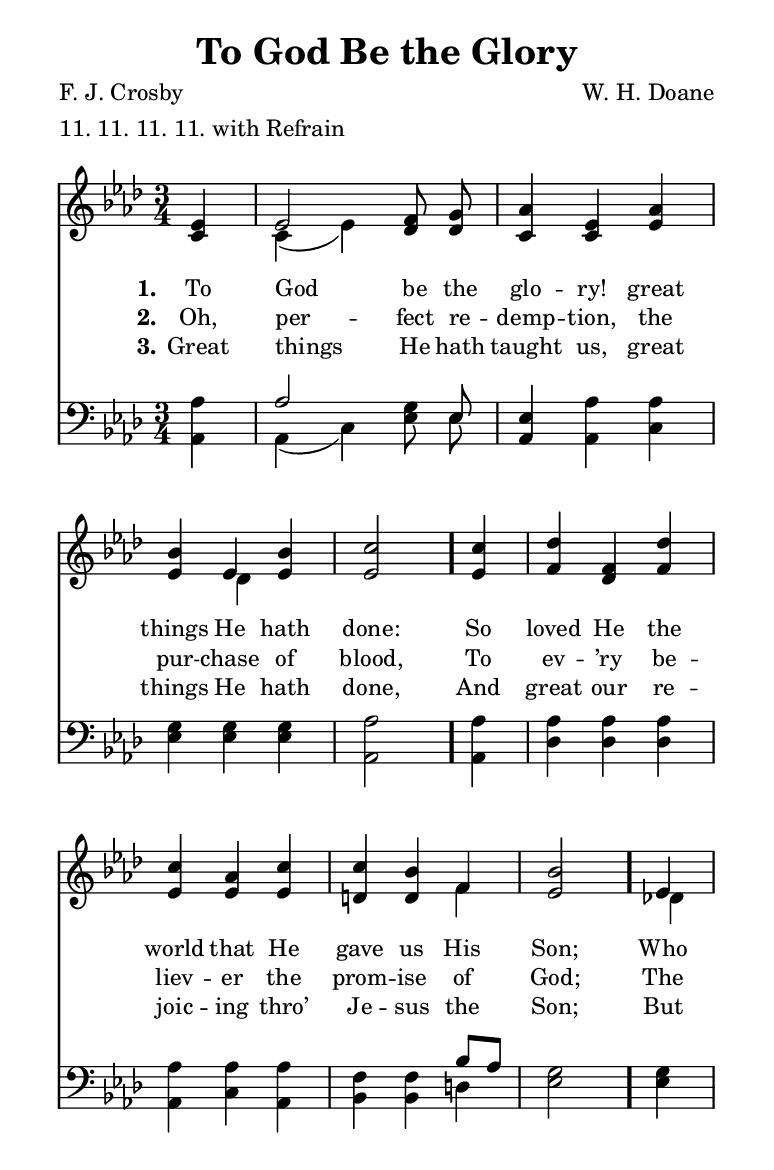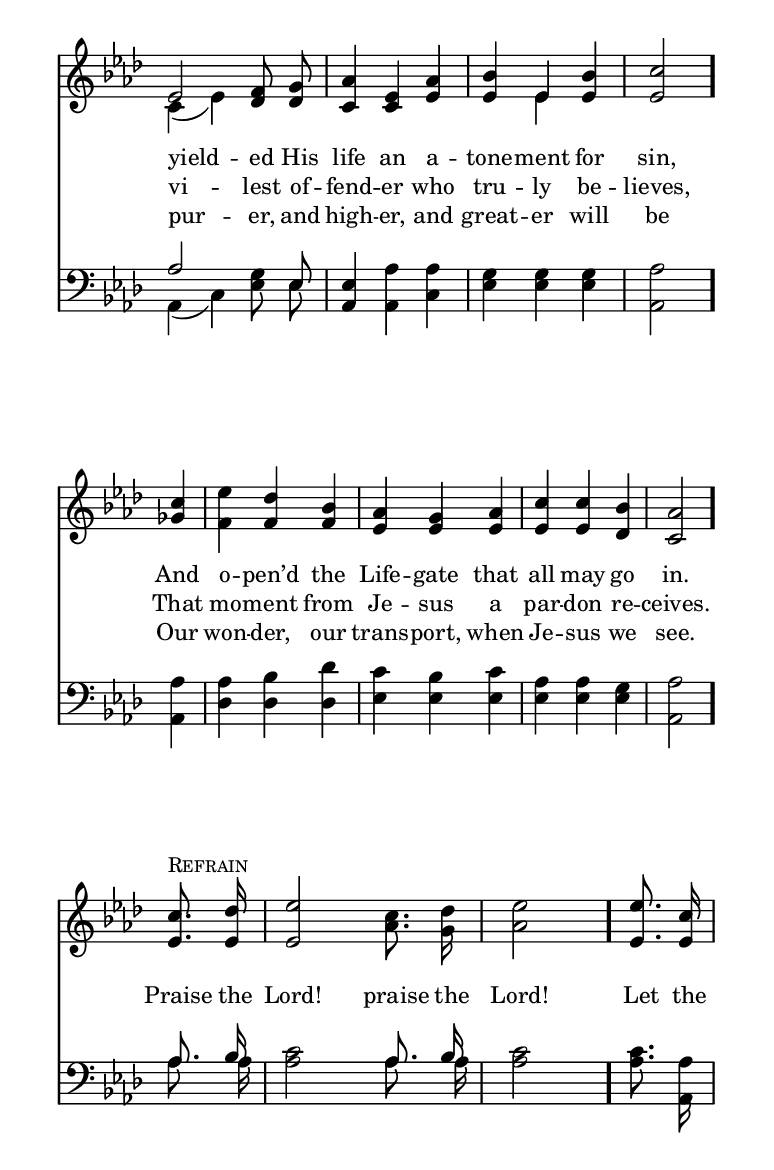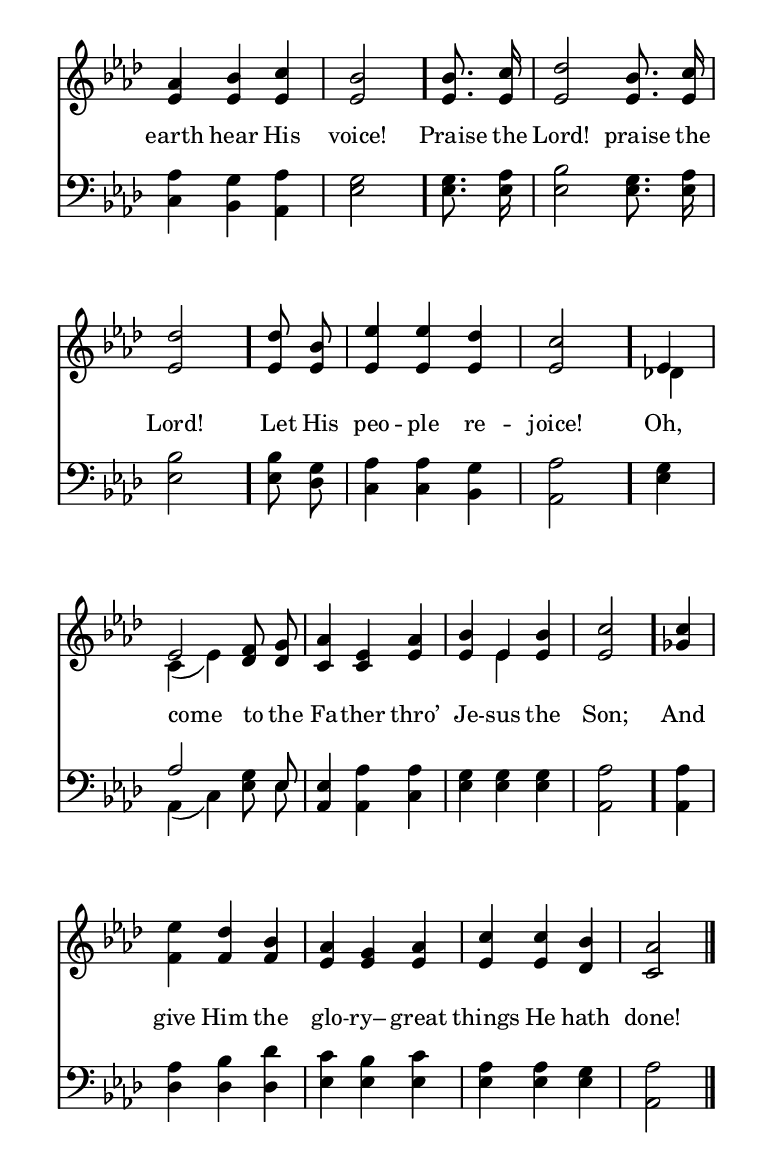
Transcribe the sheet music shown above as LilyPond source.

\include "common/global.ily"
\paper {
  \include "common/paper.ily"
  ragged-last-bottom = ##t
  system-count = #(cond (is-eogsized 6) (#t #f))
  systems-per-page = #(cond (is-eogsized 5) (#t #f))
}

\header{
  %gospel
  hymnnumber = "130"
  title = "To God Be the Glory"
  tunename = ""
  meter = "11. 11. 11. 11. with Refrain"
  poet = "F. J. Crosby"
  composer = "W. H. Doane"
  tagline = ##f
}

% for fermata in MIDI
ta = { \tempo 4=100 }
tb = { \tempo 4=50 }

patternAA = { c4 | c2      c8 c8 | c4 c4 c4 | c4 c4 c4 | c2 }
patternAB = { c4 | c4( c4) c8 c8 | c4 c4 c4 | c4 c4 c4 | c2 }

patternBA = { c4 | c4 c4 c4 | c4 c4 c4 | c4 c4 c4      | c2 }
patternBB = { c4 | c4 c4 c4 | c4 c4 c4 | c4 c4 c8[ c8] | c2 }

patternCA = { c8. c16 | c2 c8. c16 | c2 }
patternCB = { c8. c16 | c4 c4 c4 | c2 }
patternCC = { c8  c8  | c4 c4 c4 | c2 }

global = {
  \include "common/overrides.ily"
  \override Staff.TimeSignature.style = #'numbered
  \time 3/4
  \override Score.MetronomeMark.transparent = ##t % hide all fermata changes too
  \ta
  \key aes \major
  \partial 4
  \autoBeamOff
}

notesSoprano = {
\global
\relative c' {

  \changePitch \patternAA { ees | ees f g | aes ees aes | bes ees, bes' | c }
  \changePitch \patternBA { c des f, des' | c aes c | c bes f | bes }
  \changePitch \patternAA { ees, | ees f g | aes ees aes | bes ees, bes' | c }
  \changePitch \patternBA { c | ees des bes | aes g aes | c c bes | aes }

  << s^\markup { \small \caps "Refrain" }
  \changePitch \patternCA { c des | ees c des | ees } >>
  \changePitch \patternCB { ees c | aes bes c | bes }
  \changePitch \patternCA { bes c | des bes c | des }
  \changePitch \patternCC { des bes | ees ees des | c }
  \changePitch \patternAA { ees, | ees f g | aes ees aes | bes ees, bes' | c }
  \changePitch \patternBA { c | ees des bes | aes g aes | c c bes | aes }

  \bar "|."

}
}

notesAlto = {
\global
\relative e' {

  \changePitch \patternAB { c | c ees des des | c c ees | ees des ees | ees }
  \changePitch \patternBA { ees | f des f | ees ees ees | d d f | ees }
  \changePitch \patternAB { des! | c ees des des | c c ees | ees ees ees | ees }
  \changePitch \patternBA { ges | f f f | ees ees ees | ees ees des | c }

  \changePitch \patternCA { ees ees | ees aes g | aes }
  \changePitch \patternCB { ees ees | ees ees ees | ees }
  \changePitch \patternCA { ees ees | ees ees ees | ees }
  \changePitch \patternCC { ees ees | ees ees ees | ees }
  \changePitch \patternAB { des! | c ees des des | c c ees | ees ees ees | ees }
  \changePitch \patternBA { ges | f f f | ees ees ees | ees ees des | c }

}
}

notesTenor = {
\global
\relative a {

  \changePitch \patternAA { aes | aes g ees | ees aes aes | g g g | aes }
  \changePitch \patternBB { aes | aes aes aes | aes aes aes | f f bes aes | g }
  \changePitch \patternAA { g | aes g ees | ees aes aes | g g g | aes }
  \changePitch \patternBA { aes | aes bes des | c bes c | aes aes g | aes }

  \changePitch \patternCA { aes bes | c aes bes | c }
  \changePitch \patternCB { c aes | aes g aes | g }
  \changePitch \patternCA { g aes | bes g aes | bes }
  \changePitch \patternCC { bes g | aes aes g | aes }
  \changePitch \patternAA { g | aes g ees | ees aes aes | g g g | aes }
  \changePitch \patternBA { aes | aes bes des | c bes c | aes aes g | aes }

}
}

notesBass = {
\global
\relative f, {

  \changePitch \patternAB { aes | aes c | ees ees | aes, aes c | ees ees ees | aes, }
  \changePitch \patternBA { aes | des des des | aes c aes | bes bes d | ees }
  \changePitch \patternAB { ees | aes, c ees ees | aes, aes c | ees ees ees | aes, }
  \changePitch \patternBA { aes | des des des | ees ees ees | ees ees ees | aes, }

  \changePitch \patternCA { aes' aes | aes aes aes | aes }
  \changePitch \patternCB { aes aes, | c bes aes | ees' }
  \changePitch \patternCA { ees ees | ees ees ees | ees }
  \changePitch \patternCC { ees des | c c bes | aes }
  \changePitch \patternAB { ees' | aes, c ees ees | aes, aes c | ees ees ees | aes, }
  \changePitch \patternBA { aes | des des des | ees ees ees | ees ees ees | aes, }

}
}

Refrain = \lyricmode {

Praise the Lord! praise the Lord! \bar "."
Let the earth hear His voice! \bar "."
Praise the Lord! praise the Lord! \bar "."
Let His peo -- ple re -- joice! \bar "."
Oh, come to the Fa -- ther thro’ Je -- sus the Son; \bar "."
And give Him the glo -- ry– great things He hath done! \bar "."

}

wordsA = \lyricmode {
\set stanza = "1."

To God be the glo -- ry! great things He hath done: \bar "."
So loved He the world that He gave us His Son; \bar "."
Who yield -- ed His life an a -- tone -- ment for sin, \bar "."
And o -- pen’d the Life -- gate that all may go in. \bar "."

}

wordsB = \lyricmode {
\set stanza = "2."

Oh, per -- fect re -- demp -- tion, the pur -- chase of blood,
To ev -- ’ry be -- liev -- er the prom -- ise of God;
The vi -- lest of -- fend -- er who tru -- ly be -- lieves,
That mo -- ment from Je -- sus a par -- don re -- ceives.

{ \break }
\Refrain

}

wordsC = \lyricmode {
\set stanza = "3."

Great things He hath taught us, great things He hath done,
And great our re -- joic -- ing thro’ Je -- sus the Son;
But pur -- er, and high -- er, and great -- er will be
Our won -- der, our trans -- port, when Je -- sus we see.

}

\score {
  \context ChoirStaff <<
    \context Staff = upper <<
      \set Staff.autoBeaming = ##f
      \set ChoirStaff.systemStartDelimiter = #'SystemStartBar
      \set ChoirStaff.printPartCombineTexts = ##f
      \partcombine #'(2 . 9) \notesSoprano \notesAlto
      \context NullVoice = sopranos { \voiceOne << \notesSoprano >> }
      \context NullVoice = altos { \voiceTwo << \notesAlto >> }
      \context Lyrics = one   \lyricsto altos \wordsA
      \context Lyrics = two   \lyricsto altos \wordsB
      \context Lyrics = three \lyricsto altos \wordsC
    >>
    \context Staff = men <<
      \set Staff.autoBeaming = ##f
      \clef bass
      \set ChoirStaff.printPartCombineTexts = ##f
      \partcombine #'(2 . 9) \notesTenor \notesBass
      \context NullVoice = tenors { \voiceOne << \notesTenor >> }
      \context NullVoice = basses { \voiceTwo << \notesBass >> }
    >>
  >>
  \layout {
    \include "common/layout.ily"
  }
  \midi{
    \include "common/midi.ily"
  }
}

\version "2.19.49"  % necessary for upgrading to future LilyPond versions.

% vi:set et ts=2 sw=2 ai nocindent syntax=lilypond:
